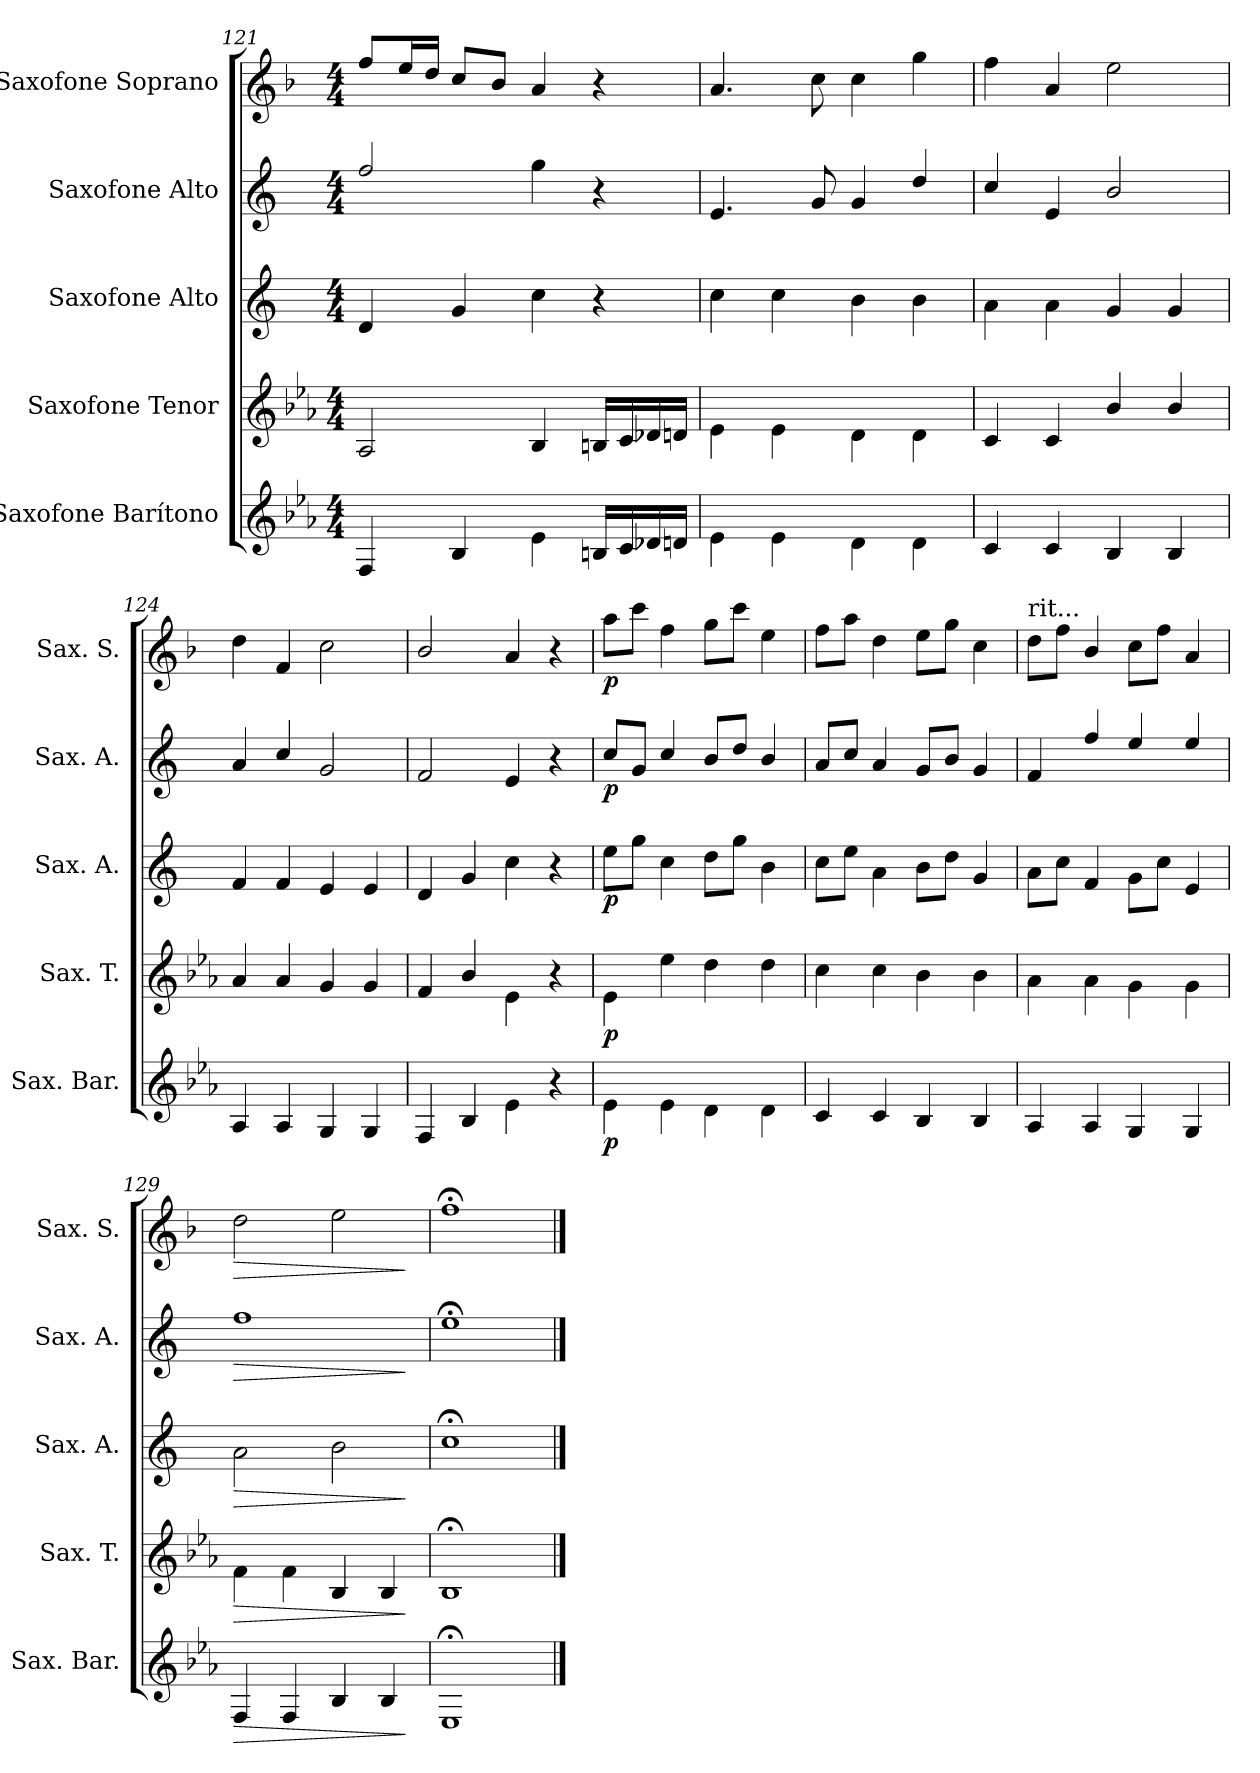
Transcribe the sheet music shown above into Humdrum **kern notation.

**kern	**dynam	**kern	**dynam	**kern	**dynam	**kern	**dynam	**kern	**dynam
*part5	*part5	*part4	*part4	*part3	*part3	*part2	*part2	*part1	*part1
*staff5	*staff5	*staff4	*staff4	*staff3	*staff3	*staff2	*staff2	*staff1	*staff1
*I"Saxofone Barítono	*	*I"Saxofone Tenor	*	*I"Saxofone Alto	*	*I"Saxofone Alto	*	*I"Saxofone Soprano	*
*I'Sax. Bar.	*	*I'Sax. T.	*	*I'Sax. A.	*	*I'Sax. A.	*	*I'Sax. S.	*
*clefG2	*	*clefG2	*	*clefG2	*	*clefG2	*	*clefG2	*
*ITrd12c21	*	*ITrd8c14	*	*ITrd5c9	*	*ITrd5c9	*	*ITrd1c2	*
*k[b-e-a-]	*	*k[b-e-a-]	*	*k[b-e-a-]	*	*k[b-e-a-]	*	*k[b-e-a-]	*
*M4/4	*	*M4/4	*	*M4/4	*	*M4/4	*	*M4/4	*
=121	=121	=121	=121	=121	=121	=121	=121	=121	=121
4FF/	.	2AA-/	.	4F/	.	2a-/	.	8ee-/L	.
.	.	.	.	.	.	.	.	16dd/L	.
.	.	.	.	.	.	.	.	16cc/JJ	.
4BB-/	.	.	.	4B-/	.	.	.	8b-/L	.
.	.	.	.	.	.	.	.	8a-/J	.
4E-\	.	4BB-/	.	4e-\	.	4b-\	.	4g/	.
16BBn/LL	.	16BBn/LL	.	4r	.	4r	.	4r	.
16C/	.	16C/	.	.	.	.	.	.	.
16D-X/	.	16D-X/	.	.	.	.	.	.	.
16Dn/JJ	.	16Dn/JJ	.	.	.	.	.	.	.
!!LO:PB:g=z
=122	=122	=122	=122	=122	=122	=122	=122	=122	=122
4E-\	.	4E-\	.	4e-\	.	4.G/	.	4.g/	.
4E-\	.	4E-\	.	4e-\	.	.	.	.	.
.	.	.	.	.	.	8B-/	.	8b-\	.
4D\	.	4D\	.	4d\	.	4B-/	.	4b-\	.
4D\	.	4D\	.	4d\	.	4f/	.	4ff\	.
=123	=123	=123	=123	=123	=123	=123	=123	=123	=123
4C/	.	4C/	.	4c\	.	4e-/	.	4ee-\	.
4C/	.	4C/	.	4c\	.	4G/	.	4g/	.
4BB-/	.	4B-/	.	4B-/	.	2d/	.	2dd\	.
4BB-/	.	4B-/	.	4B-/	.	.	.	.	.
=124	=124	=124	=124	=124	=124	=124	=124	=124	=124
4AA-/	.	4A-/	.	4A-/	.	4c/	.	4cc\	.
4AA-/	.	4A-/	.	4A-/	.	4e-/	.	4e-/	.
4GG/	.	4G/	.	4G/	.	2B-/	.	2b-\	.
4GG/	.	4G/	.	4G/	.	.	.	.	.
=125	=125	=125	=125	=125	=125	=125	=125	=125	=125
4FF/	.	4F/	.	4F/	.	2A-/	.	2a-/	.
4BB-/	.	4B-/	.	4B-/	.	.	.	.	.
4E-\	.	4E-\	.	4e-\	.	4G/	.	4g/	.
4r	.	4r	.	4r	.	4r	.	4r	.
=126	=126	=126	=126	=126	=126	=126	=126	=126	=126
!	!LO:DY:b	!	!LO:DY:b	!	!LO:DY:b	!	!LO:DY:b	!	!LO:DY:b
4E-\	p	4E-\	p	8g\L	p	8e-/L	p	8gg\L	p
.	.	.	.	8b-\J	.	8B-/J	.	8bb-\J	.
4E-\	.	4e-\	.	4e-\	.	4e-/	.	4ee-\	.
4D\	.	4d\	.	8f\L	.	8d/L	.	8ff\L	.
.	.	.	.	8b-\J	.	8f/J	.	8bb-\J	.
4D\	.	4d\	.	4d\	.	4d/	.	4dd\	.
=127	=127	=127	=127	=127	=127	=127	=127	=127	=127
4C/	.	4c\	.	8e-\L	.	8c/L	.	8ee-\L	.
.	.	.	.	8g\J	.	8e-/J	.	8gg\J	.
4C/	.	4c\	.	4c\	.	4c/	.	4cc\	.
4BB-/	.	4B-\	.	8d\L	.	8B-/L	.	8dd\L	.
.	.	.	.	8f\J	.	8d/J	.	8ff\J	.
4BB-/	.	4B-\	.	4B-/	.	4B-/	.	4b-\	.
=128	=128	=128	=128	=128	=128	=128	=128	=128	=128
!	!	!	!	!	!	!	!	!LO:TX:a:t=rit...	!
4AA-/	.	4A-\	.	8c\L	.	4A-/	.	8cc\L	.
.	.	.	.	8e-\J	.	.	.	8ee-\J	.
4AA-/	.	4A-\	.	4A-/	.	4a-/	.	4a-/	.
*	*	*	*	*	*	*	*	*MM75	*
4GG/	.	4G\	.	8B-\L	.	4g/	.	8b-\L	.
.	.	.	.	8e-\J	.	.	.	8ee-\J	.
4GG/	.	4G\	.	4G/	.	4g/	.	4g/	.
!!LO:LB:g=z
=129	=129	=129	=129	=129	=129	=129	=129	=129	=129
*	*	*	*	*	*	*	*	*MM65	*
!	!LO:HP:b	!	!LO:HP:b	!	!LO:HP:b	!	!LO:HP:b	!	!LO:HP:b
4FF/	>	4F\	>	2c\	>	1a-	>	2cc\	>
4FF/	.	4F\	.	.	.	.	.	.	.
*	*	*	*	*	*	*	*	*MM55	*
4BB-/	.	4BB-/	.	2d\	.	.	.	2dd\	.
4BB-/	.	4BB-/	.	.	.	.	.	.	.
.	]	.	]	.	]	.	]	.	]
=130	=130	=130	=130	=130	=130	=130	=130	=130	=130
1EE-;<	.	1BB-;<	.	1e-;<	.	1g;<	.	1ee-;<	.
==	==	==	==	==	==	==	==	==	==
*-	*-	*-	*-	*-	*-	*-	*-	*-	*-
